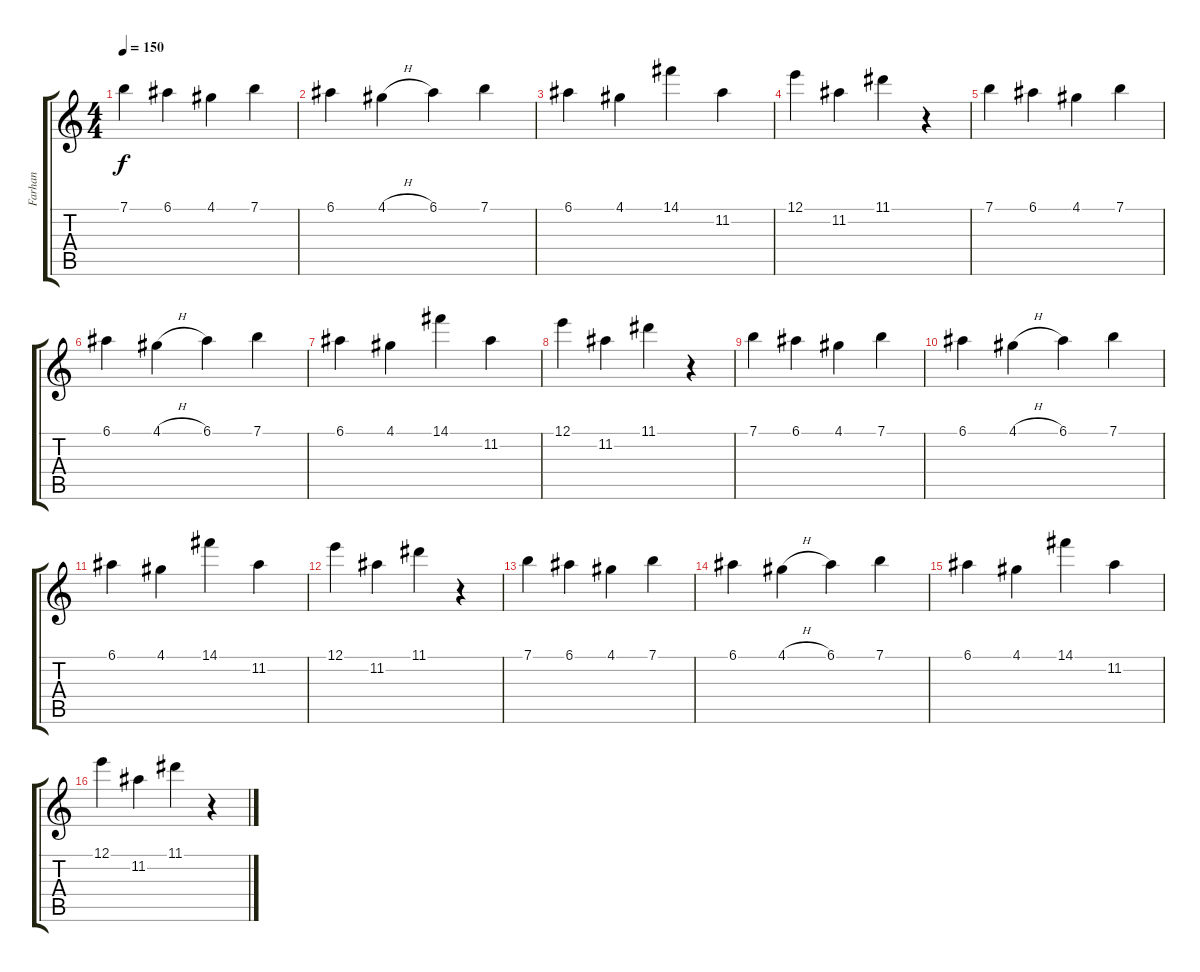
\track ("Farhan" "Farhan") {instrument electricguitarclean}
\staff {score tabs}
\tuning (E4 B3 G3 D3 A2 E2) {hide}
\ts (4 4)
\tempo 150
\clef g2
\ks c
7.1.4{dy f volume 13} 6.1.4 4.1.4 7.1.4 |
6.1.4 4.1{h}.4 6.1.4 7.1.4 |
6.1.4 4.1.4 14.1.4 11.2.4 |
12.1.4 11.2.4 11.1.4 r.4 |
7.1.4 6.1.4 4.1.4 7.1.4 |
6.1.4 4.1{h}.4 6.1.4 7.1.4 |
6.1.4 4.1.4 14.1.4 11.2.4 |
12.1.4 11.2.4 11.1.4 r.4 |
7.1.4 6.1.4 4.1.4 7.1.4 |
6.1.4 4.1{h}.4 6.1.4 7.1.4 |
6.1.4 4.1.4 14.1.4 11.2.4 |
12.1.4 11.2.4 11.1.4 r.4 |
7.1.4 6.1.4 4.1.4 7.1.4 |
6.1.4 4.1{h}.4 6.1.4 7.1.4 |
6.1.4 4.1.4 14.1.4 11.2.4 |
12.1.4 11.2.4 11.1.4 r.4
